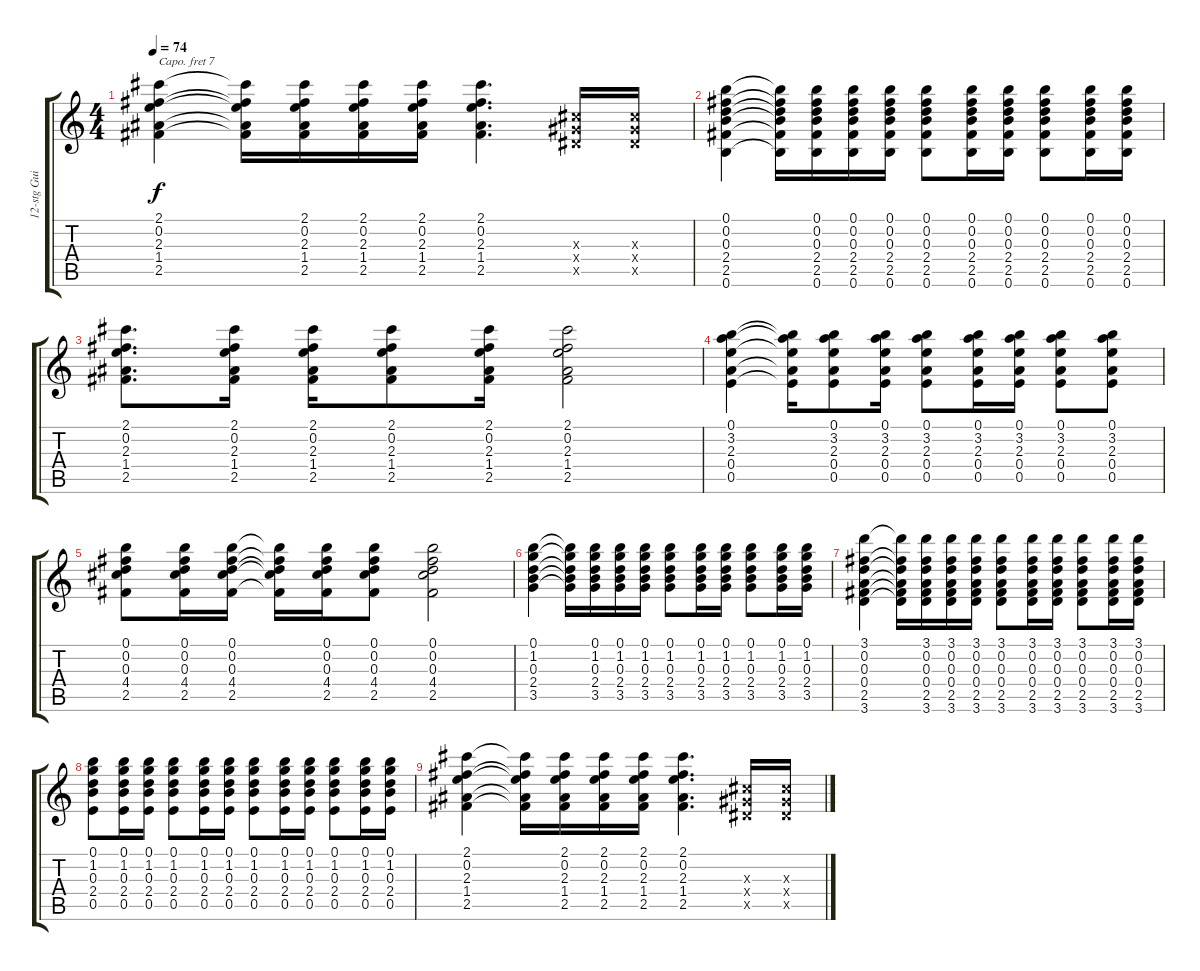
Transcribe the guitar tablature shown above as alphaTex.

\track ("12-stg Guitar " "12-stg Gui") {instrument acousticguitarsteel}
\staff {score tabs}
\capo 7
\tuning (E4 B3 G3 D3 A2 E2) {hide}
\ts (4 4)
\tempo 74
\clef g2
\ks c
(2.1 0.2 2.3 1.4 2.5).4{dy f} (2.1{t} 0.2{t} 2.3{t} 1.4{t} 2.5{t}).16 (2.1 0.2 2.3 1.4 2.5).16 (2.1 0.2 2.3 1.4 2.5).16 (2.1 0.2 2.3 1.4 2.5).16 (2.1 0.2 2.3 1.4 2.5).4{d} (-1.3{x} -1.4{x} -1.5{x}).16 (-1.3{x} -1.4{x} -1.5{x}).16 |
(0.1 0.2 0.3 2.4 2.5 0.6).4{volume 14} (0.1{t} 0.2{t} 0.3{t} 2.4{t} 2.5{t} 0.6{t}).16 (0.1 0.2 0.3 2.4 2.5 0.6).16 (0.1 0.2 0.3 2.4 2.5 0.6).16 (0.1 0.2 0.3 2.4 2.5 0.6).16 (0.1 0.2 0.3 2.4 2.5 0.6).8 (0.1 0.2 0.3 2.4 2.5 0.6).16 (0.1 0.2 0.3 2.4 2.5 0.6).16 (0.1 0.2 0.3 2.4 2.5 0.6).8 (0.1 0.2 0.3 2.4 2.5 0.6).16 (0.1 0.2 0.3 2.4 2.5 0.6).16 |
(2.1 0.2 2.3 1.4 2.5).8{d} (2.1 0.2 2.3 1.4 2.5).16 (2.1 0.2 2.3 1.4 2.5).16 (2.1 0.2 2.3 1.4 2.5).8 (2.1 0.2 2.3 1.4 2.5).16 (2.1 0.2 2.3 1.4 2.5).2 |
(0.1 3.2 2.3 0.4 0.5).4{volume 8} (0.1{t} 3.2{t} 2.3{t} 0.4{t} 0.5{t}).16 (0.1 3.2 2.3 0.4 0.5).8 (0.1 3.2 2.3 0.4 0.5).16 (0.1 3.2 2.3 0.4 0.5).8 (0.1 3.2 2.3 0.4 0.5).16 (0.1 3.2 2.3 0.4 0.5).16 (0.1 3.2 2.3 0.4 0.5).8 (0.1 3.2 2.3 0.4 0.5).8 |
(0.1 0.2 0.3 4.4 2.5).8 (0.1 0.2 0.3 4.4 2.5).16 (0.1 0.2 0.3 4.4 2.5).16 (0.1{t} 0.2{t} 0.3{t} 4.4{t} 2.5{t}).16 (0.1 0.2 0.3 4.4 2.5).16 (0.1 0.2 0.3 4.4 2.5).8 (0.1 0.2 0.3 4.4 2.5).2 |
(0.1 1.2 0.3 2.4 3.5).4{volume 4} (0.1{t} 1.2{t} 0.3{t} 2.4{t} 3.5{t}).16 (0.1 1.2 0.3 2.4 3.5).16 (0.1 1.2 0.3 2.4 3.5).16 (0.1 1.2 0.3 2.4 3.5).16 (0.1 1.2 0.3 2.4 3.5).8 (0.1 1.2 0.3 2.4 3.5).16 (0.1 1.2 0.3 2.4 3.5).16 (0.1 1.2 0.3 2.4 3.5).8 (0.1 1.2 0.3 2.4 3.5).16 (0.1 1.2 0.3 2.4 3.5).16 |
(3.1 0.2 0.3 0.4 2.5 3.6).4 (3.1{t} 0.2{t} 0.3{t} 0.4{t} 2.5{t} 3.6{t}).16 (3.1 0.2 0.3 0.4 2.5 3.6).16 (3.1 0.2 0.3 0.4 2.5 3.6).16 (3.1 0.2 0.3 0.4 2.5 3.6).16 (3.1 0.2 0.3 0.4 2.5 3.6).8 (3.1 0.2 0.3 0.4 2.5 3.6).16 (3.1 0.2 0.3 0.4 2.5 3.6).16 (3.1 0.2 0.3 0.4 2.5 3.6).8 (3.1 0.2 0.3 0.4 2.5 3.6).16 (3.1 0.2 0.3 0.4 2.5 3.6).16 |
(0.1 1.2 0.3 2.4 0.5).8{volume 0} (0.1 1.2 0.3 2.4 0.5).16 (0.1 1.2 0.3 2.4 0.5).16 (0.1 1.2 0.3 2.4 0.5).8 (0.1 1.2 0.3 2.4 0.5).16 (0.1 1.2 0.3 2.4 0.5).16 (0.1 1.2 0.3 2.4 0.5).8 (0.1 1.2 0.3 2.4 0.5).16 (0.1 1.2 0.3 2.4 0.5).16 (0.1 1.2 0.3 2.4 0.5).8 (0.1 1.2 0.3 2.4 0.5).16 (0.1 1.2 0.3 2.4 0.5).16 |
(2.1 0.2 2.3 1.4 2.5).4 (2.1{t} 0.2{t} 2.3{t} 1.4{t} 2.5{t}).16 (2.1 0.2 2.3 1.4 2.5).16 (2.1 0.2 2.3 1.4 2.5).16 (2.1 0.2 2.3 1.4 2.5).16 (2.1 0.2 2.3 1.4 2.5).4{d} (-1.3{x} -1.4{x} -1.5{x}).16 (-1.3{x} -1.4{x} -1.5{x}).16
